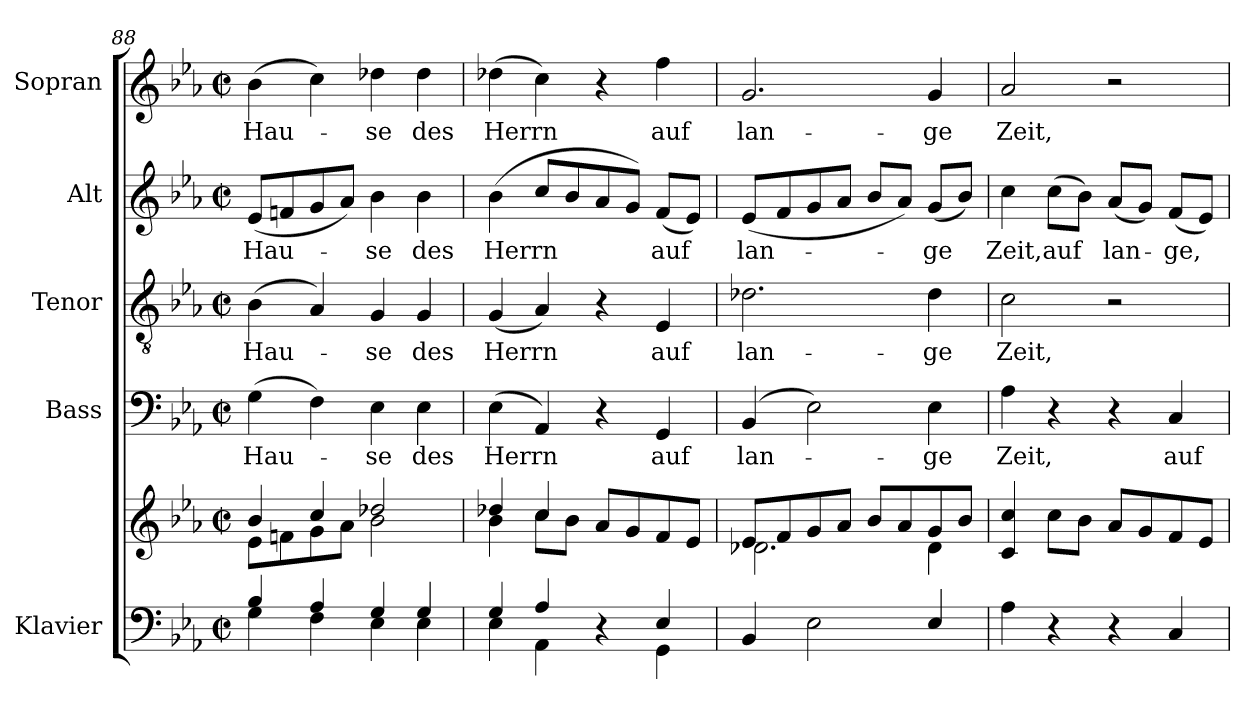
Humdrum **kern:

**kern	**kern	**kern	**text	**kern	**text	**kern	**text	**kern	**text
*part5	*part5	*part4	*part4	*part3	*part3	*part2	*part2	*part1	*part1
*staff6	*staff5	*staff4	*staff4	*staff3	*staff3	*staff2	*staff2	*staff1	*staff1
*I"Klavier	*	*I"Bass	*	*I"Tenor	*	*I"Alt	*	*I"Sopran	*
*I'Klav.	*	*I'B.	*	*I'T.	*	*I'A.	*	*I'S.	*
*clefF4	*clefG2	*clefF4	*	*clefGv2	*	*clefG2	*	*clefG2	*
*	*	*	*	*ITrd7c12	*	*	*	*	*
*k[b-e-a-]	*k[b-e-a-]	*k[b-e-a-]	*	*k[b-e-a-]	*	*k[b-e-a-]	*	*k[b-e-a-]	*
*E-:	*E-:	*E-:	*	*E-:	*	*E-:	*	*E-:	*
*M2/2	*M2/2	*M2/2	*	*M2/2	*	*M2/2	*	*M2/2	*
*met(c|)	*met(c|)	*met(c|)	*	*met(c|)	*	*met(c|)	*	*met(c|)	*
=88	=88	=88	=88	=88	=88	=88	=88	=88	=88
*^	*^	*	*	*	*	*	*	*	*
!	!	!	!	!	!LO:LY:b:color=#000000	!	!	!	!	!	!
!	!	!	!	!	!	!	!LO:LY:b:color=#000000	!	!	!	!
!	!	!	!	!	!	!	!	!	!LO:LY:b:color=#000000	!	!
!	!	!	!	!	!	!	!	!	!	!	!LO:LY:b:color=#000000
4B-i/	4Gi\	4b-i/	8e-i\L	(4Gi\	Hau-	(4BB-i\	Hau-	(8e-i/L	Hau-	(4b-i\	Hau-
.	.	.	8fni\	.	.	.	.	8fni/	.	.	.
4A-i/	4Fi\	4cci/	8gi\	4Fi\)	.	4AA-i/)	.	8gi/	.	4cci\)	.
.	.	.	8a-i\J	.	.	.	.	8a-i/J)	.	.	.
!	!	!	!	!	!LO:LY:b:color=#000000	!	!	!	!	!	!
!	!	!	!	!	!	!	!LO:LY:b:color=#000000	!	!	!	!
!	!	!	!	!	!	!	!	!	!LO:LY:b:color=#000000	!	!
!	!	!	!	!	!	!	!	!	!	!	!LO:LY:b:color=#000000
4Gi/	4E-i\	2dd-Xi/	2b-i\	4E-i\	-se	4GGi/	-se	4b-i\	-se	4dd-Xi\	-se
!	!	!	!	!	!LO:LY:b:color=#000000	!	!	!	!	!	!
!	!	!	!	!	!	!	!LO:LY:b:color=#000000	!	!	!	!
!	!	!	!	!	!	!	!	!	!LO:LY:b:color=#000000	!	!
!	!	!	!	!	!	!	!	!	!	!	!LO:LY:b:color=#000000
4Gi/	4E-i\	.	.	4E-i\	des	4GGi/	des	4b-i\	des	4dd-i\	des
!!LO:LB:g=z
=89	=89	=89	=89	=89	=89	=89	=89	=89	=89	=89	=89
!	!	!	!	!	!LO:LY:b:color=#000000	!	!	!	!	!	!
!	!	!	!	!	!	!	!LO:LY:b:color=#000000	!	!	!	!
!	!	!	!	!	!	!	!	!	!LO:LY:b:color=#000000	!	!
!	!	!	!	!	!	!	!	!	!	!	!LO:LY:b:color=#000000
4Gi/	4E-i\	4dd-Xi/	4b-i\	(4E-i\	Herrn	(4GGi/	Herrn	(4b-i\	Herrn	(4dd-Xi\	Herrn
4A-i/	4AA-i\	4cci/	8cci\L	4AA-i/)	.	4AA-i/)	.	8cci/L	.	4cci\)	.
.	.	.	8b-i\J	.	.	.	.	8b-i/	.	.	.
4r	4ryy	8a-i/L	2ryy	4r	.	4r	.	8a-i/	.	4r	.
.	.	8gi/	.	.	.	.	.	8gi/J)	.	.	.
!	!	!	!	!	!LO:LY:b:color=#000000	!	!	!	!	!	!
!	!	!	!	!	!	!	!LO:LY:b:color=#000000	!	!	!	!
!	!	!	!	!	!	!	!	!	!LO:LY:b:color=#000000	!	!
!	!	!	!	!	!	!	!	!	!	!	!LO:LY:b:color=#000000
4E-i/	4GGi\	8fi/	.	4GGi/	auf	4EE-i/	auf	(8fi/L	auf	4ffi\	auf
.	.	8e-i/J	.	.	.	.	.	8e-i/J)	.	.	.
*v	*v	*	*	*	*	*	*	*	*	*	*
=90	=90	=90	=90	=90	=90	=90	=90	=90	=90	=90
!	!	!	!	!LO:LY:b:color=#000000	!	!	!	!	!	!
!	!	!	!	!	!	!LO:LY:b:color=#000000	!	!	!	!
!	!	!	!	!	!	!	!	!LO:LY:b:color=#000000	!	!
!	!	!	!	!	!	!	!	!	!	!LO:LY:b:color=#000000
4BB-i/	8e-i/L	2.d-Xi\	(4BB-i/	lan-	2.D-Xi\	lan-	(8e-i/L	lan-	2.gi/	lan-
.	8fi/	.	.	.	.	.	8fi/	.	.	.
2E-i\	8gi/	.	2E-i\)	.	.	.	8gi/	.	.	.
.	8a-i/J	.	.	.	.	.	8a-i/J	.	.	.
.	8b-i/L	.	.	.	.	.	8b-i/L	.	.	.
.	8a-i/	.	.	.	.	.	8a-i/J)	.	.	.
!	!	!	!	!LO:LY:b:color=#000000	!	!	!	!	!	!
!	!	!	!	!	!	!LO:LY:b:color=#000000	!	!	!	!
!	!	!	!	!	!	!	!	!LO:LY:b:color=#000000	!	!
!	!	!	!	!	!	!	!	!	!	!LO:LY:b:color=#000000
4E-i/	8gi/	4d-i\	4E-i\	-ge	4D-i\	-ge	(8gi/L	-ge	4gi/	-ge
.	8b-i/J	.	.	.	.	.	8b-i/J)	.	.	.
*	*v	*v	*	*	*	*	*	*	*	*
=91	=91	=91	=91	=91	=91	=91	=91	=91	=91
!	!	!	!LO:LY:b:color=#000000	!	!	!	!	!	!
!	!	!	!	!	!LO:LY:b:color=#000000	!	!	!	!
!	!	!	!	!	!	!	!LO:LY:b:color=#000000	!	!
!	!	!	!	!	!	!	!	!	!LO:LY:b:color=#000000
4A-i\	4ci/ 4cci	4A-i\	Zeit,	2Ci\	Zeit,	4cci\	Zeit,	2a-i/	Zeit,
!	!	!	!	!	!	!	!LO:LY:b:color=#000000	!	!
4r	8cci\L	4r	.	.	.	(8cci\L	auf	.	.
.	8b-i\J	.	.	.	.	8b-i\J)	.	.	.
!	!	!	!	!	!	!	!LO:LY:b:color=#000000	!	!
4r	8a-i/L	4r	.	2r	.	(8a-i/L	lan-	2r	.
.	8gi/	.	.	.	.	8gi/J)	.	.	.
!	!	!	!LO:LY:b:color=#000000	!	!	!	!	!	!
!	!	!	!	!	!	!	!LO:LY:b:color=#000000	!	!
4Ci/	8fi/	4Ci/	auf	.	.	(8fi/L	-ge,	.	.
.	8e-i/J	.	.	.	.	8e-i/J)	.	.	.
=	=	=	=	=	=	=	=	=	=
*-	*-	*-	*-	*-	*-	*-	*-	*-	*-
